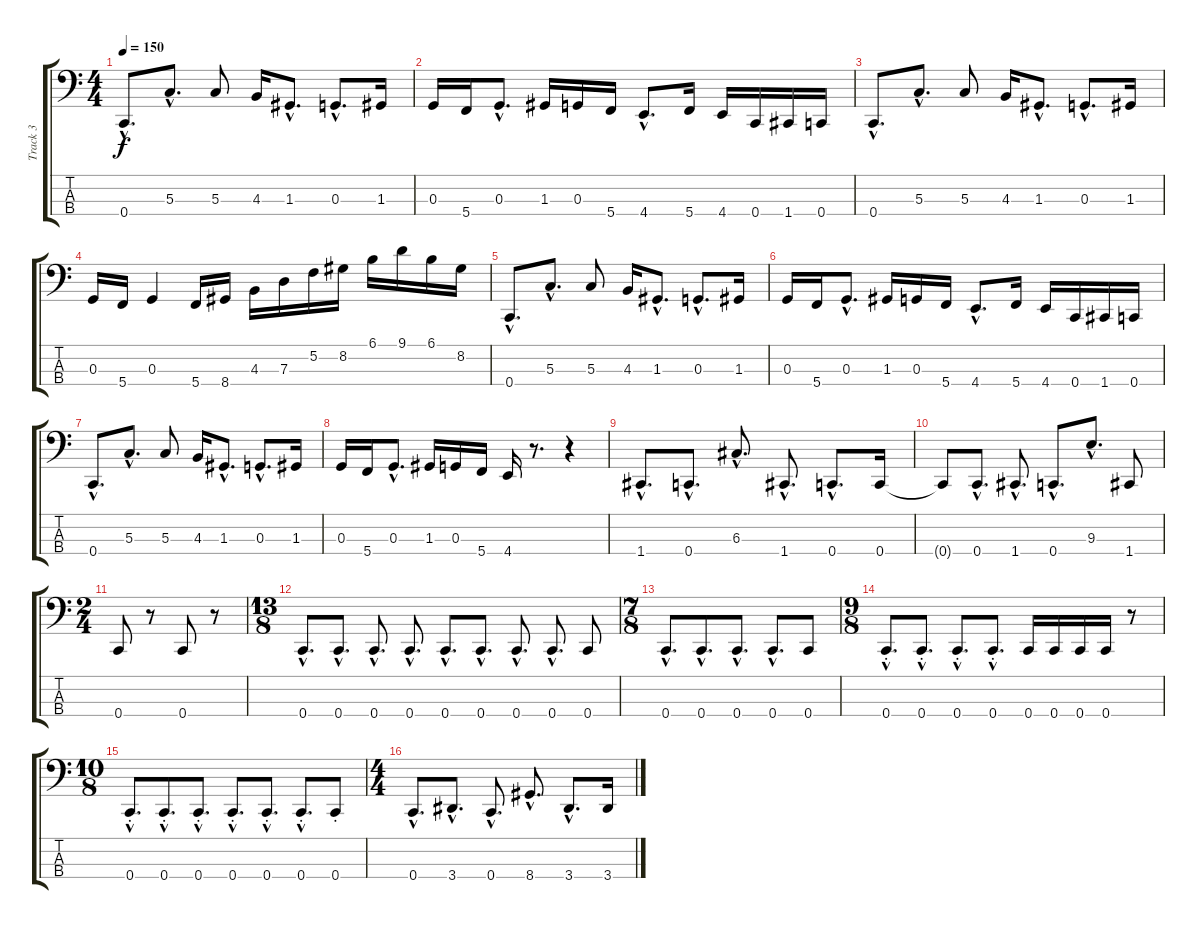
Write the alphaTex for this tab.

\track ("Track 3" "Track 3") {instrument electricbassfinger}
\staff {score tabs}
\tuning (F2 C2 G1 C1) {hide}
\ts (4 4)
\tempo 150
\clef f4
\ks c
0.4{hac}.8{d dy f instrument electricbassfinger} 5.3{hac}.8{d} 5.3.8 4.3.16 1.3{hac}.8{d} 0.3{hac}.8{d} 1.3.16 |
0.3.16 5.4.16 0.3{hac}.8{d} 1.3.16 0.3.16 5.4.16 4.4{hac}.8{d} 5.4.16 4.4.16 0.4.16 1.4.16 0.4.16 |
0.4{hac}.8{d} 5.3{hac}.8{d} 5.3.8 4.3.16 1.3{hac}.8{d} 0.3{hac}.8{d} 1.3.16 |
0.3.16 5.4.16 0.3.4 5.4.16 8.4.16 4.3.16 7.3.16 5.2.16 8.2.16 6.1.16 9.1.16 6.1.16 8.2.16 |
0.4{hac}.8{d} 5.3{hac}.8{d} 5.3.8 4.3.16 1.3{hac}.8{d} 0.3{hac}.8{d} 1.3.16 |
0.3.16 5.4.16 0.3{hac}.8{d} 1.3.16 0.3.16 5.4.16 4.4{hac}.8{d} 5.4.16 4.4.16 0.4.16 1.4.16 0.4.16 |
0.4{hac}.8{d} 5.3{hac}.8{d} 5.3.8 4.3.16 1.3{hac}.8{d} 0.3{hac}.8{d} 1.3.16 |
0.3.16 5.4.16 0.3{hac}.8{d} 1.3.16 0.3.16 5.4.16 4.4.16 r.8{d} r.4 |
1.4{hac}.8{d} 0.4{hac}.8{d} 6.3{hac}.8{d} 1.4{hac}.8{d} 0.4{hac}.8{d} 0.4.16 |
0.4{t}.8 0.4{hac}.8{d} 1.4{hac}.8{d} 0.4{hac}.8{d} 9.3{hac}.8{d} 1.4.8 |
\ts (2 4)
0.4.8 r.8 0.4.8 r.8 |
\ts (13 8)
0.4{hac}.8{d} 0.4{hac}.8{d} 0.4{hac}.8{d} 0.4{hac}.8{d} 0.4{hac}.8{d} 0.4{hac}.8{d} 0.4{hac}.8{d} 0.4{hac}.8{d} 0.4.8 |
\ts (7 8)
0.4{hac}.8{d} 0.4{hac}.8{d} 0.4{hac}.8{d} 0.4{hac}.8{d} 0.4.8 |
\ts (9 8)
0.4{hac st}.8{d} 0.4{hac st}.8{d} 0.4{hac st}.8{d} 0.4{hac st}.8{d} 0.4.16 0.4.16 0.4.16 0.4.16 r.8 |
\ts (10 8)
0.4{hac st}.8{d} 0.4{hac st}.8{d} 0.4{hac st}.8{d} 0.4{hac st}.8{d} 0.4{hac st}.8{d} 0.4{hac st}.8{d} 0.4{st}.8 |
\ts (4 4)
0.4{hac}.8{d} 3.4{hac}.8{d} 0.4{hac}.8{d} 8.4{hac}.8{d} 3.4{hac}.8{d} 3.4.16
